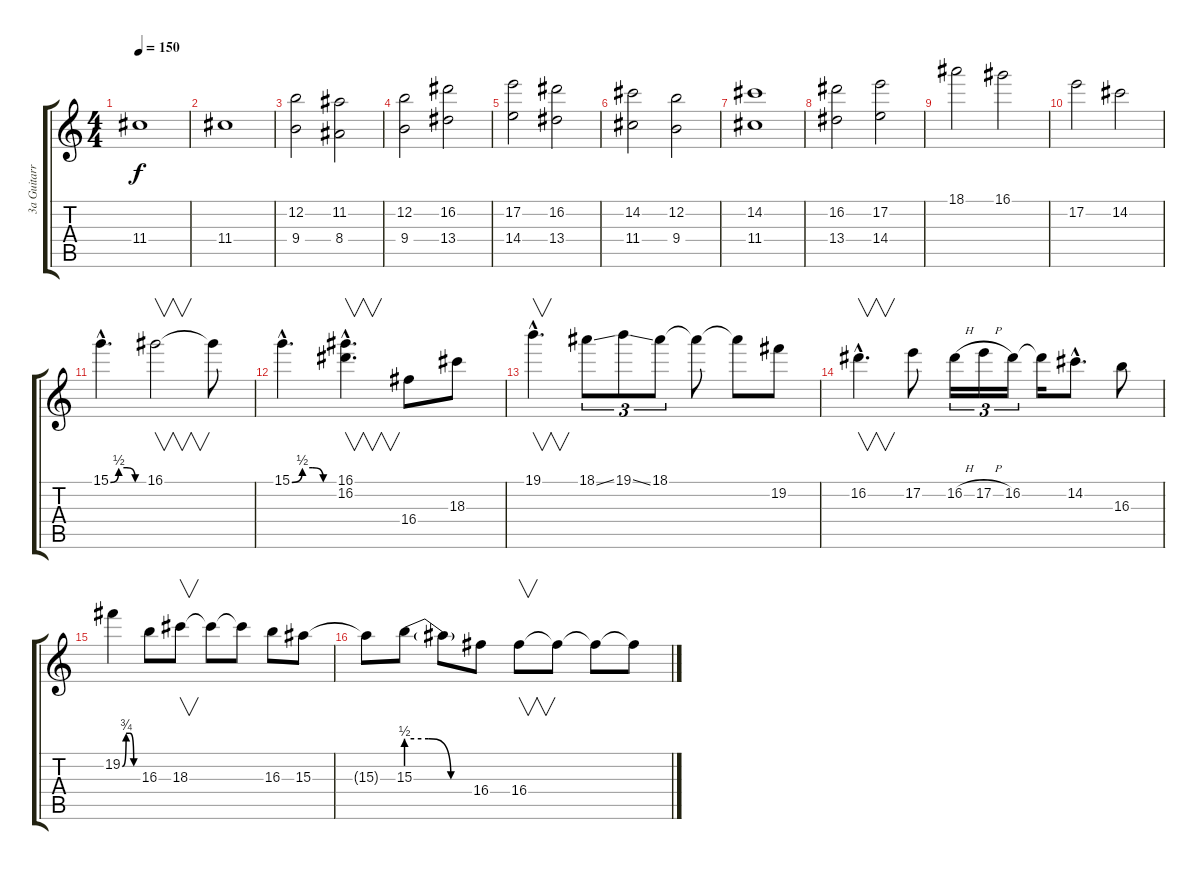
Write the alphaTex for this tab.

\track ("3a Guitarra/Solo Mariutti" "3a Guitarr") {instrument distortionguitar}
\staff {score tabs}
\tuning (E4 B3 G3 D3 A2 E2) {hide}
\ts (4 4)
\tempo 150
\clef g2
\ks c
11.4.1{dy f volume 12 instrument stringensemble1} |
11.4.1{volume 12 instrument stringensemble1} |
(12.2 9.4).2 (11.2 8.4).2 |
(12.2 9.4).2 (16.2 13.4).2 |
(17.2 14.4).2 (16.2 13.4).2 |
(14.2 11.4).2 (12.2 9.4).2 |
(14.2 11.4).1 |
(16.2 13.4).2 (17.2 14.4).2 |
18.1.2 16.1.2 |
17.2.2 14.2.2 |
15.1{be (custom 0 0 15 2 30 2 45 0 60 0) hac}.4{d volume 16 instrument distortionguitar} 16.1.2{v} 16.1{t}.8 |
15.1{be (custom 0 0 15 2 30 2 45 0 60 0) hac}.4{d} (16.1{hac} 16.2{hac}).4{v d} 16.4.8 18.3.8 |
19.1{hac}.4{v d} 18.1{ss}.8{tu (3 2)} 19.1{ss}.8{tu (3 2)} 18.1.8{tu (3 2)} 18.1{t}.8 18.1{t}.8 19.2.8 |
16.2{hac}.4{v d} 17.2.8 16.2{h}.16{tu (3 2)} 17.2{h}.16{tu (3 2)} 16.2.16{tu (3 2)} 16.2{t}.16 14.2{hac}.8{d} 16.3.8 |
19.2{be (custom 0 0 15 3 30 3 45 0 60 0)}.4 16.3.8 18.3.8{v} 18.3{t}.8 18.3{t}.8 16.3.8 15.3.8 |
15.3{t}.8 15.3{be (custom 0 2 20 2 40 0 60 0)}.8 15.3{t}.8 16.4.8 16.4.8{v} 16.4{t}.8 16.4{t}.8 16.4{t}.8
